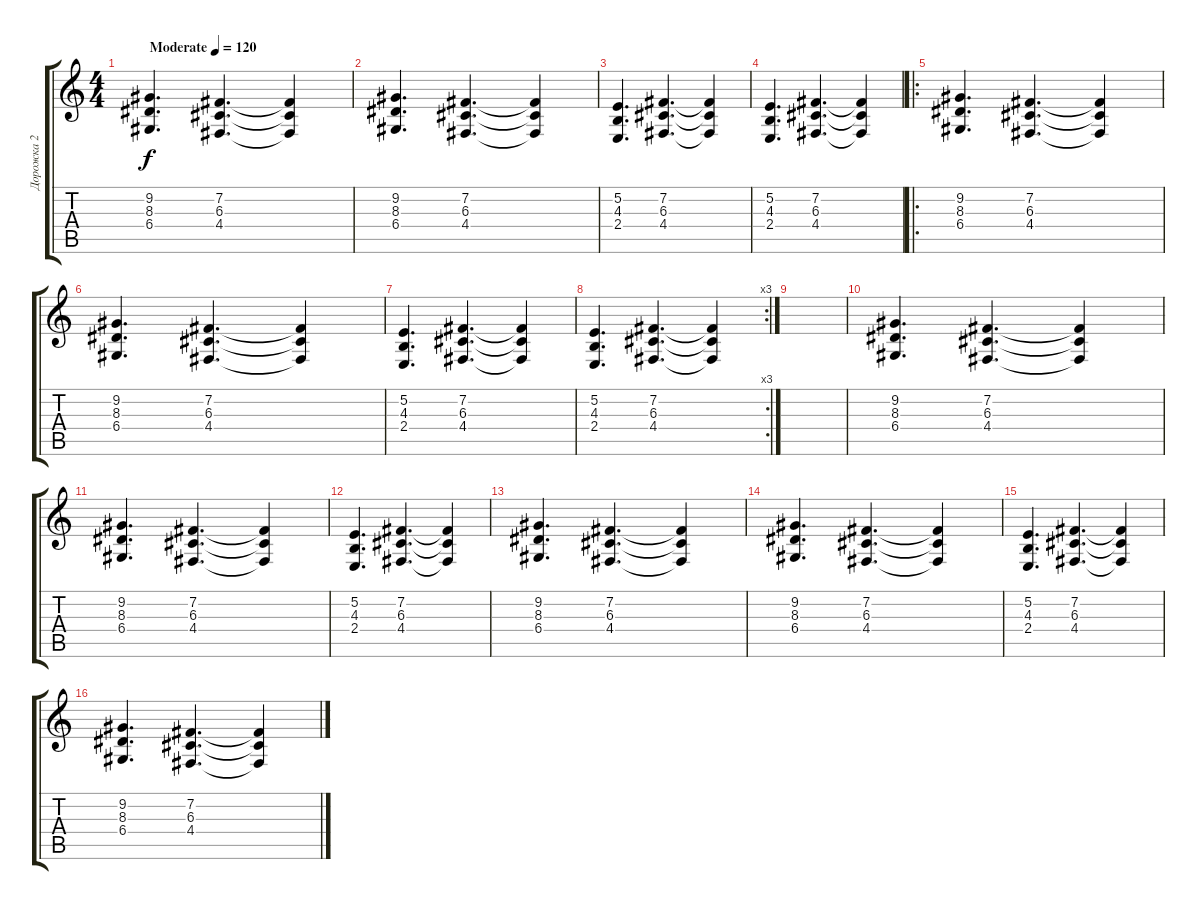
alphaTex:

\track ("Дорожка 2" "Дорожка 2") {instrument choiraahs}
\staff {score tabs}
\tuning (E4 B3 G3 D3 A2 E2) {hide}
\ts (4 4)
\tempo (120 "Moderate")
\clef g2
\ks c
(9.2 8.3 6.4).4{d dy f instrument choiraahs} (7.2 6.3 4.4).4{d} (7.2{t} 6.3{t} 4.4{t}).4 |
(9.2 8.3 6.4).4{d} (7.2 6.3 4.4).4{d} (7.2{t} 6.3{t} 4.4{t}).4 |
(5.2 4.3 2.4).4{d} (7.2 6.3 4.4).4{d} (7.2{t} 6.3{t} 4.4{t}).4 |
(5.2 4.3 2.4).4{d} (7.2 6.3 4.4).4{d} (7.2{t} 6.3{t} 4.4{t}).4 |
\ro
(9.2 8.3 6.4).4{d} (7.2 6.3 4.4).4{d} (7.2{t} 6.3{t} 4.4{t}).4 |
(9.2 8.3 6.4).4{d} (7.2 6.3 4.4).4{d} (7.2{t} 6.3{t} 4.4{t}).4 |
(5.2 4.3 2.4).4{d} (7.2 6.3 4.4).4{d} (7.2{t} 6.3{t} 4.4{t}).4 |
\rc 3
(5.2 4.3 2.4).4{d} (7.2 6.3 4.4).4{d} (7.2{t} 6.3{t} 4.4{t}).4 |
|
(9.2 8.3 6.4).4{d} (7.2 6.3 4.4).4{d} (7.2{t} 6.3{t} 4.4{t}).4 |
(9.2 8.3 6.4).4{d} (7.2 6.3 4.4).4{d} (7.2{t} 6.3{t} 4.4{t}).4 |
(5.2 4.3 2.4).4{d} (7.2 6.3 4.4).4{d} (7.2{t} 6.3{t} 4.4{t}).4 |
(9.2 8.3 6.4).4{d} (7.2 6.3 4.4).4{d} (7.2{t} 6.3{t} 4.4{t}).4 |
(9.2 8.3 6.4).4{d} (7.2 6.3 4.4).4{d} (7.2{t} 6.3{t} 4.4{t}).4 |
(5.2 4.3 2.4).4{d} (7.2 6.3 4.4).4{d} (7.2{t} 6.3{t} 4.4{t}).4 |
(9.2 8.3 6.4).4{d} (7.2 6.3 4.4).4{d} (7.2{t} 6.3{t} 4.4{t}).4
